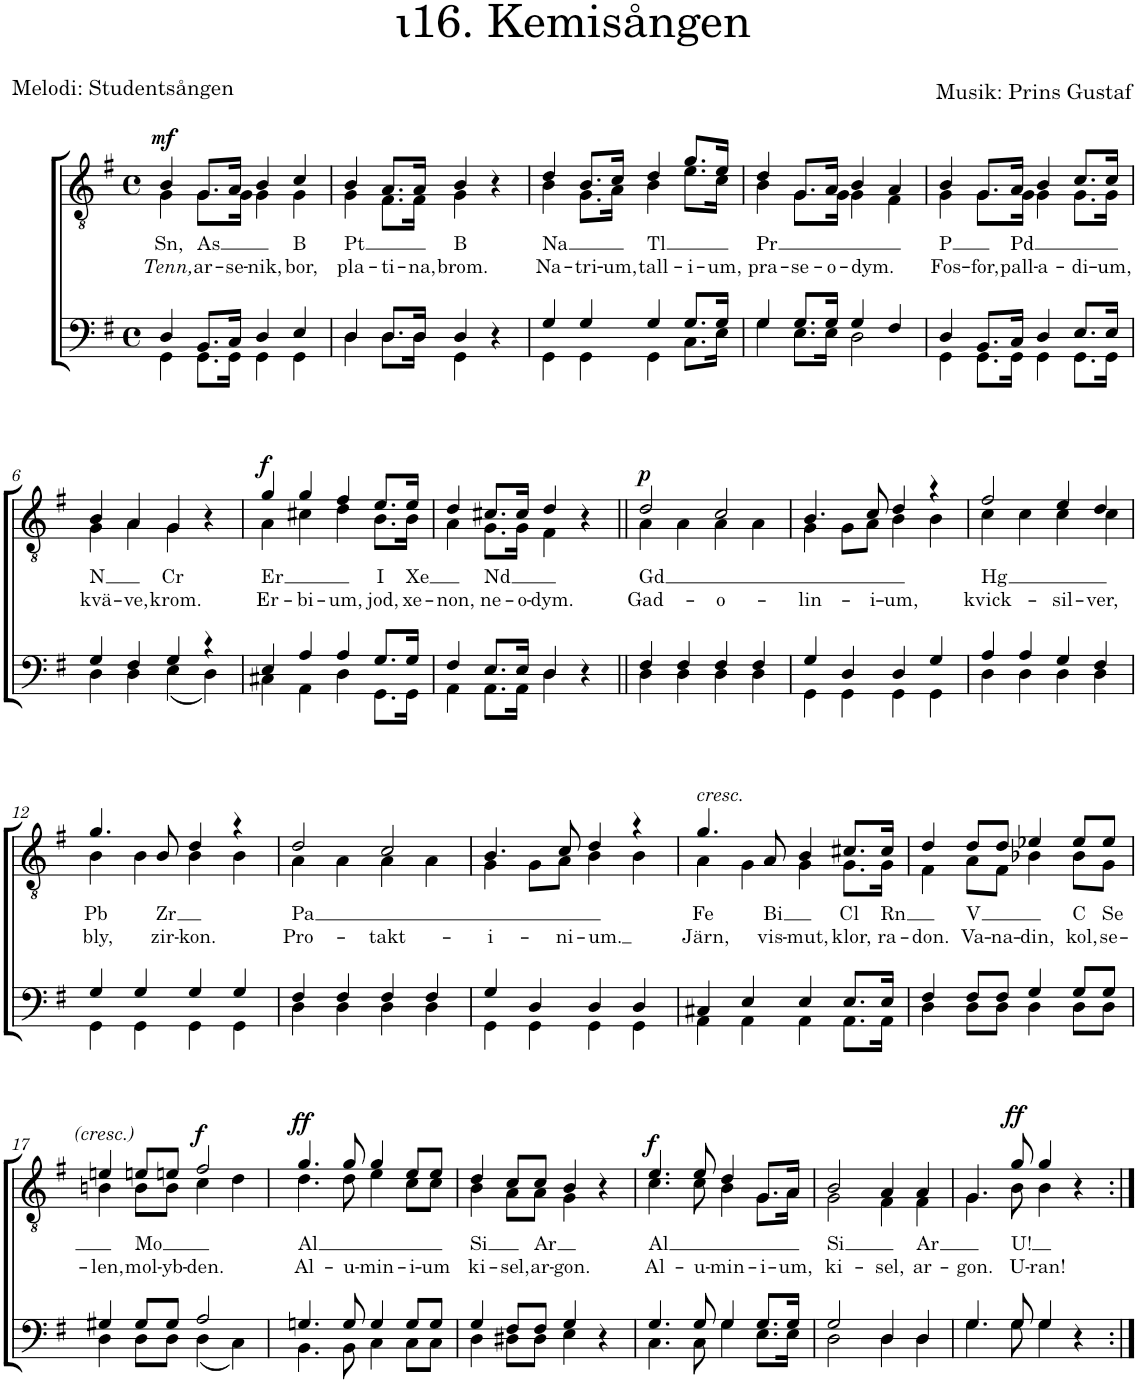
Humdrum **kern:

**kern	**kern	**text	**text	**dynam
*part2	*part1	*part1	*part1	*part1
*staff2	*staff1	*staff1	*staff1	*staff1
*I"B  B	*I"T	*	*	*
*clefF4	*clefGv2	*	*	*
*k[f#]	*k[f#]	*	*	*
*G:	*G:	*	*	*
*M4/4	*M4/4	*	*	*
*met(c)	*met(c)	*	*	*
=1	=1	=1	=1	=1
*^	*	*	*	*
!	!	!	!LO:LY:b	!LO:LY:b	!LO:DY:a
*	*	*^	*	*	*
4D/	4GG\	4B/	4G\	Sn,	Tenn,	mf
!	!	!	!	!LO:LY:b	!LO:LY:b	!
8.BB/L	8.GG\L	8.G/L	8.G\L	As	ar-	.
!	!	!	!	!	!LO:LY:b	!
16C/Jk	16GG\Jk	16A/Jk	16G\Jk	.	-se-	.
!	!	!	!	!	!LO:LY:b	!
4D/	4GG\	4B/	4G\	.	-nik,	.
!	!	!	!	!LO:LY:b	!LO:LY:b	!
4E/	4GG\	4c/	4G\	B	bor,	.
=2	=2	=2	=2	=2	=2	=2
!	!	!	!	!LO:LY:b	!LO:LY:b	!
4D/	4D\	4B/	4G\	Pt	pla-	.
!	!	!	!	!	!LO:LY:b	!
8.D/L	8.D\L	8.A/L	8.F#\L	.	-ti-	.
!	!	!	!	!	!LO:LY:b	!
16D/Jk	16D\Jk	16A/Jk	16F#\Jk	.	-na,	.
!	!	!	!	!LO:LY:b	!LO:LY:b	!
4D/	4GG\	4B/	4G\	B	brom.	.
4r	4ryy	4r	4ryy	.	.	.
=3	=3	=3	=3	=3	=3	=3
!	!	!	!	!LO:LY:b	!LO:LY:b	!
4G/	4GG\	4d/	4B\	Na	Na-	.
!	!	!	!	!	!LO:LY:b	!
4G/	4GG\	8.B/L	8.G\L	.	-tri-	.
!	!	!	!	!	!LO:LY:b	!
.	.	16c/Jk	16A\Jk	.	-um,	.
!	!	!	!	!LO:LY:b	!LO:LY:b	!
4G/	4GG\	4d/	4B\	Tl	tall-	.
!	!	!	!	!	!LO:LY:b	!
8.G/L	8.C\L	8.g/L	8.e\L	.	-i-	.
!	!	!	!	!	!LO:LY:b	!
16G/Jk	16E\Jk	16e/Jk	16c\Jk	.	-um,	.
=4	=4	=4	=4	=4	=4	=4
!	!	!	!	!LO:LY:b	!LO:LY:b	!
4G/	4G\	4d/	4B\	Pr	pra-	.
!	!	!	!	!	!LO:LY:b	!
8.G/L	8.E\L	8.G/L	8.G\L	.	-se-	.
!	!	!	!	!	!LO:LY:b	!
16G/Jk	16E\Jk	16A/Jk	16G\Jk	.	-o-	.
!	!	!	!	!	!LO:LY:b	!
4G/	2D\	4B/	4G\	.	-dym.	.
4F#/	.	4A/	4F#\	.	.	.
=5	=5	=5	=5	=5	=5	=5
!	!	!	!	!LO:LY:b	!LO:LY:b	!
4D/	4GG\	4B/	4G\	P	Fos-	.
!	!	!	!	!	!LO:LY:b	!
8.BB/L	8.GG\L	8.G/L	8.G\L	.	-for,	.
!	!	!	!	!LO:LY:b	!LO:LY:b	!
16C/Jk	16GG\Jk	16A/Jk	16G\Jk	Pd	pall-	.
!	!	!	!	!	!LO:LY:b	!
4D/	4GG\	4B/	4G\	.	-a-	.
!	!	!	!	!	!LO:LY:b	!
8.E/L	8.GG\L	8.c/L	8.G\L	.	-di-	.
!	!	!	!	!	!LO:LY:b	!
16E/Jk	16GG\Jk	16c/Jk	16G\Jk	.	-um,	.
!!LO:LB:g=z	!!
=6	=6	=6	=6	=6	=6	=6
!	!	!	!	!LO:LY:b	!LO:LY:b	!
4G/	4D\	4B/	4G\	N	kvä-	.
!	!	!	!	!	!LO:LY:b	!
4F#/	4D\	4A/	4A\	.	-ve,	.
!	!	!	!	!LO:LY:b	!LO:LY:b	!
4G/	(<4E\	4G/	4G\	Cr	krom.	.
4r	4D\)	4r	4ryy	.	.	.
=7	=7	=7	=7	=7	=7	=7
!	!	!	!	!LO:LY:b	!LO:LY:b	!LO:DY:a
4E/	4C#X\	4g/	4A\	Er	Er-	f
!	!	!	!	!	!LO:LY:b	!
4A/	4AA\	4g/	4c#X\	.	-bi-	.
!	!	!	!	!	!LO:LY:b	!
4A/	4D\	4f#/	4d\	.	-um,	.
!	!	!	!	!LO:LY:b	!LO:LY:b	!
8.G/L	8.GG\L	8.e/L	8.B\L	I	jod,	.
!	!	!	!	!LO:LY:b	!LO:LY:b	!
16G/Jk	16GG\Jk	16e/Jk	16B\Jk	Xe	xe-	.
=8	=8	=8	=8	=8	=8	=8
!	!	!	!	!	!LO:LY:b	!
4F#/	4AA\	4d/	4A\	.	-non,	.
!	!	!	!	!LO:LY:b	!LO:LY:b	!
8.E/L	8.AA\L	8.c#X/L	8.G\L	Nd	ne-	.
!	!	!	!	!	!LO:LY:b	!
16E/Jk	16AA\Jk	16c#/Jk	16G\Jk	.	-o-	.
!	!	!	!	!	!LO:LY:b	!
4D/	4D\	4d/	4F#\	.	-dym.	.
4r	4ryy	4r	4ryy	.	.	.
=9||	=9||	=9||	=9||	=9||	=9||	=9||
!	!	!	!	!LO:LY:b	!LO:LY:b	!LO:DY:a
4F#/	4D\	2d/	4A\	Gd	Gad-	p
4F#/	4D\	.	4A\	.	.	.
!	!	!	!	!	!LO:LY:b	!
4F#/	4D\	2c/	4A\	.	-o-	.
4F#/	4D\	.	4A\	.	.	.
=10	=10	=10	=10	=10	=10	=10
!	!	!	!	!	!LO:LY:b	!
4G/	4GG\	4.B/	4G\	.	-lin-	.
4D/	4GG\	.	8G\L	.	.	.
!	!	!	!	!	!LO:LY:b	!
.	.	8c/	8A\J	.	-i-	.
!	!	!	!	!	!LO:LY:b	!
4D/	4GG\	4d/	4B\	.	-um,	.
4G/	4GG\	4r	4B\	.	.	.
=11	=11	=11	=11	=11	=11	=11
!	!	!	!	!LO:LY:b	!LO:LY:b	!
4A/	4D\	2f#/	4c\	-Hg	kvick-	.
4A/	4D\	.	4c\	.	.	.
!	!	!	!	!	!LO:LY:b	!
4G/	4D\	4e/	4c\	.	-sil-	.
!	!	!	!	!	!LO:LY:b	!
4F#/	4D\	4d/	4c\	.	-ver,	.
!!LO:LB:g=z	!!
=12	=12	=12	=12	=12	=12	=12
!	!	!	!	!LO:LY:b	!LO:LY:b	!
4G/	4GG\	4.g/	4B\	Pb	bly,	.
4G/	4GG\	.	4B\	.	.	.
!	!	!	!	!LO:LY:b	!LO:LY:b	!
.	.	8B/	.	Zr	zir-	.
!	!	!	!	!	!LO:LY:b	!
4G/	4GG\	4d/	4B\	.	-kon.	.
4G/	4GG\	4r	4B\	.	.	.
=13	=13	=13	=13	=13	=13	=13
!	!	!	!	!LO:LY:b	!LO:LY:b	!
4F#/	4D\	2d/	4A\	Pa	Pro-	.
4F#/	4D\	.	4A\	.	.	.
!	!	!	!	!	!LO:LY:b	!
4F#/	4D\	2c/	4A\	.	-takt-	.
4F#/	4D\	.	4A\	.	.	.
=14	=14	=14	=14	=14	=14	=14
!	!	!	!	!	!LO:LY:b	!
4G/	4GG\	4.B/	4G\	.	-i-	.
4D/	4GG\	.	8G\L	.	.	.
!	!	!	!	!	!LO:LY:b	!
.	.	8c/	8A\J	.	-ni-	.
!	!	!	!	!	!LO:LY:b	!
4D/	4GG\	4d/	4B\	.	-um.	.
4D/	4GG\	4r	4B\	.	.	.
=15	=15	=15	=15	=15	=15	=15
!	!	!LO:TX:a:i:t=cresc.	!	!	!	!
!	!	!	!	!LO:LY:b	!LO:LY:b	!
4C#X/	4AA\	4.g/	4A\	Fe	Järn,	.
4E/	4AA\	.	4G\	.	.	.
!	!	!	!	!LO:LY:b	!LO:LY:b	!
.	.	8A/	.	Bi	vis-	.
!	!	!	!	!	!LO:LY:b	!
4E/	4AA\	4B/	4G\	.	-mut,	.
!	!	!	!	!LO:LY:b	!LO:LY:b	!
8.E/L	8.AA\L	8.c#X/L	8.G\L	Cl	klor,	.
!	!	!	!	!LO:LY:b	!LO:LY:b	!
16E/Jk	16AA\Jk	16c#/Jk	16G\Jk	Rn	ra-	.
=16	=16	=16	=16	=16	=16	=16
!	!	!	!	!	!LO:LY:b	!
4F#/	4D\	4d/	4F#\	.	-don.	.
!	!	!	!	!LO:LY:b	!LO:LY:b	!
8F#/L	8D\L	8d/L	8A\L	V	Va-	.
!	!	!	!	!	!LO:LY:b	!
8F#/J	8D\J	8d/J	8F#\J	.	-na-	.
!	!	!	!	!	!LO:LY:b	!
4G/	4D\	4e-X/	4B-X\	.	-din,	.
!	!	!	!	!LO:LY:b	!LO:LY:b	!
8G/L	8D\L	8e-/L	8B-\L	C	kol,	.
!	!	!	!	!LO:LY:b	!LO:LY:b	!
8G/J	8D\J	8e-/J	8G\J	Se	se-	.
!!LO:LB:g=z	!!
=17	=17	=17	=17	=17	=17	=17
!	!	!	!	!	!LO:LY:b	!
4G#X/	4D\	4en/	4Bn\	.	-len,	.
!	!	!	!	!LO:LY:b	!LO:LY:b	!
8G#/L	8D\L	8en/L	8B\L	Mo	mol-	.
!	!	!	!	!	!LO:LY:b	!
8G#/J	8D\J	8en/J	8B\J	.	-yb-	.
!	!	!	!	!	!LO:LY:b	!LO:DY:a
2A/	(<4D\	2f#/	4c\	.	den.	f
.	4C\)	.	4d\	.	.	.
=18	=18	=18	=18	=18	=18	=18
!	!	!	!	!LO:LY:b	!LO:LY:b	!LO:DY:a
4.Gn/	4.BB\	4.g/	4.d\	Al	Al-	ff
!	!	!	!	!	!LO:LY:b	!
8G/	8BB\	8g/	8d\	.	-u-	.
!	!	!	!	!	!LO:LY:b	!
4G/	4C\	4g/	4e\	.	-min-	.
!	!	!	!	!	!LO:LY:b	!
8G/L	8C\L	8e/L	8c\L	.	-i-	.
!	!	!	!	!	!LO:LY:b	!
8G/J	8C\J	8e/J	8c\J	.	-um	.
=19	=19	=19	=19	=19	=19	=19
!	!	!	!	!LO:LY:b	!LO:LY:b	!
4G/	4D\	4d/	4B\	Si	ki-	.
!	!	!	!	!	!LO:LY:b	!
8F#/L	8D#X\L	8c/L	8A\L	.	-sel,	.
!	!	!	!	!LO:LY:b	!LO:LY:b	!
8F#/J	8D#\J	8c/J	8A\J	Ar	ar-	.
!	!	!	!	!	!LO:LY:b	!
4G/	4E\	4B/	4G\	.	-gon.	.
4r	4ryy	4r	4ryy	.	.	.
=20	=20	=20	=20	=20	=20	=20
!	!	!	!	!LO:LY:b	!LO:LY:b	!LO:DY:a
4.G/	4.C\	4.e/	4.c\	Al	Al-	f
!	!	!	!	!	!LO:LY:b	!
8G/	8C\	8e/	8c\	.	-u-	.
!	!	!	!	!	!LO:LY:b	!
4G/	4G\	4d/	4B\	.	-min-	.
!	!	!	!	!	!LO:LY:b	!
8.G/L	8.E\L	8.G/L	8.G\L	.	-i-	.
!	!	!	!	!	!LO:LY:b	!
16G/Jk	16E\Jk	16A/Jk	16A\Jk	.	-um,	.
=21	=21	=21	=21	=21	=21	=21
!	!	!	!	!LO:LY:b	!LO:LY:b	!
2G/	2D\	2B/	2G\	Si	ki-	.
!	!	!	!	!	!LO:LY:b	!
4D/	4D\	4A/	4F#\	.	-sel,	.
!	!	!	!	!LO:LY:b	!LO:LY:b	!
4D/	4D\	4A/	4F#\	Ar	ar-	.
=22	=22	=22	=22	=22	=22	=22
!	!	!	!	!	!LO:LY:b	!
4.G/	4.G\	4.G/	4.G\	.	-gon.	.
!	!	!	!	!LO:LY:b	!LO:LY:b	!LO:DY:a
8G/	8G\	8g/	8B\	U!	U-	ff
!	!	!	!	!	!LO:LY:b	!
4G/	4G\	4g/	4B\	.	-ran!	.
4r	4ryy	4r	4ryy	.	.	.
*v	*v	*	*	*	*	*
*	*v	*v	*	*	*
=:|!	=:|!	=:|!	=:|!	=:|!
*-	*-	*-	*-	*-
